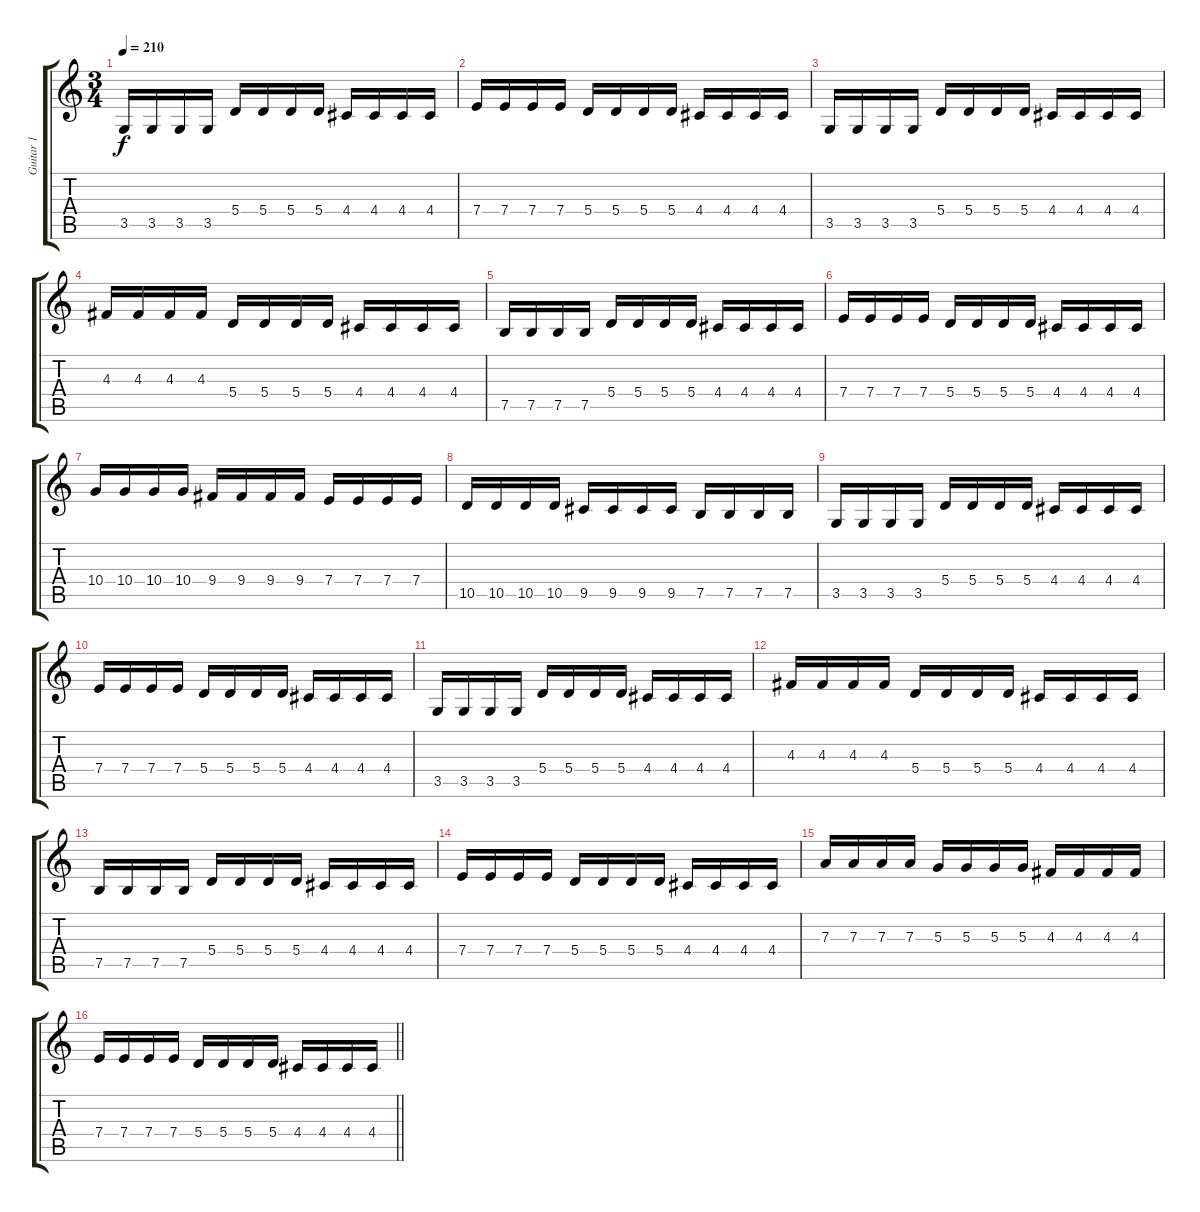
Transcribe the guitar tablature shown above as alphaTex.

\track ("Guitar 1" "Guitar 1") {instrument distortionguitar}
\staff {score tabs}
\tuning (B3 Gb3 D3 A2 E2 B1) {hide}
\ts (3 4)
\tempo 210
\clef g2
\ks c
3.5.16{dy f} 3.5.16 3.5.16 3.5.16 5.4.16 5.4.16 5.4.16 5.4.16 4.4.16 4.4.16 4.4.16 4.4.16 |
7.4.16 7.4.16 7.4.16 7.4.16 5.4.16 5.4.16 5.4.16 5.4.16 4.4.16 4.4.16 4.4.16 4.4.16 |
3.5.16 3.5.16 3.5.16 3.5.16 5.4.16 5.4.16 5.4.16 5.4.16 4.4.16 4.4.16 4.4.16 4.4.16 |
4.3.16 4.3.16 4.3.16 4.3.16 5.4.16 5.4.16 5.4.16 5.4.16 4.4.16 4.4.16 4.4.16 4.4.16 |
7.5.16 7.5.16 7.5.16 7.5.16 5.4.16 5.4.16 5.4.16 5.4.16 4.4.16 4.4.16 4.4.16 4.4.16 |
7.4.16 7.4.16 7.4.16 7.4.16 5.4.16 5.4.16 5.4.16 5.4.16 4.4.16 4.4.16 4.4.16 4.4.16 |
10.4.16 10.4.16 10.4.16 10.4.16 9.4.16 9.4.16 9.4.16 9.4.16 7.4.16 7.4.16 7.4.16 7.4.16 |
10.5.16 10.5.16 10.5.16 10.5.16 9.5.16 9.5.16 9.5.16 9.5.16 7.5.16 7.5.16 7.5.16 7.5.16 |
3.5.16 3.5.16 3.5.16 3.5.16 5.4.16 5.4.16 5.4.16 5.4.16 4.4.16 4.4.16 4.4.16 4.4.16 |
7.4.16 7.4.16 7.4.16 7.4.16 5.4.16 5.4.16 5.4.16 5.4.16 4.4.16 4.4.16 4.4.16 4.4.16 |
3.5.16 3.5.16 3.5.16 3.5.16 5.4.16 5.4.16 5.4.16 5.4.16 4.4.16 4.4.16 4.4.16 4.4.16 |
4.3.16 4.3.16 4.3.16 4.3.16 5.4.16 5.4.16 5.4.16 5.4.16 4.4.16 4.4.16 4.4.16 4.4.16 |
7.5.16 7.5.16 7.5.16 7.5.16 5.4.16 5.4.16 5.4.16 5.4.16 4.4.16 4.4.16 4.4.16 4.4.16 |
7.4.16 7.4.16 7.4.16 7.4.16 5.4.16 5.4.16 5.4.16 5.4.16 4.4.16 4.4.16 4.4.16 4.4.16 |
7.3.16 7.3.16 7.3.16 7.3.16 5.3.16 5.3.16 5.3.16 5.3.16 4.3.16 4.3.16 4.3.16 4.3.16 |
\barLineRight lightlight
7.4.16 7.4.16 7.4.16 7.4.16 5.4.16 5.4.16 5.4.16 5.4.16 4.4.16 4.4.16 4.4.16 4.4.16
